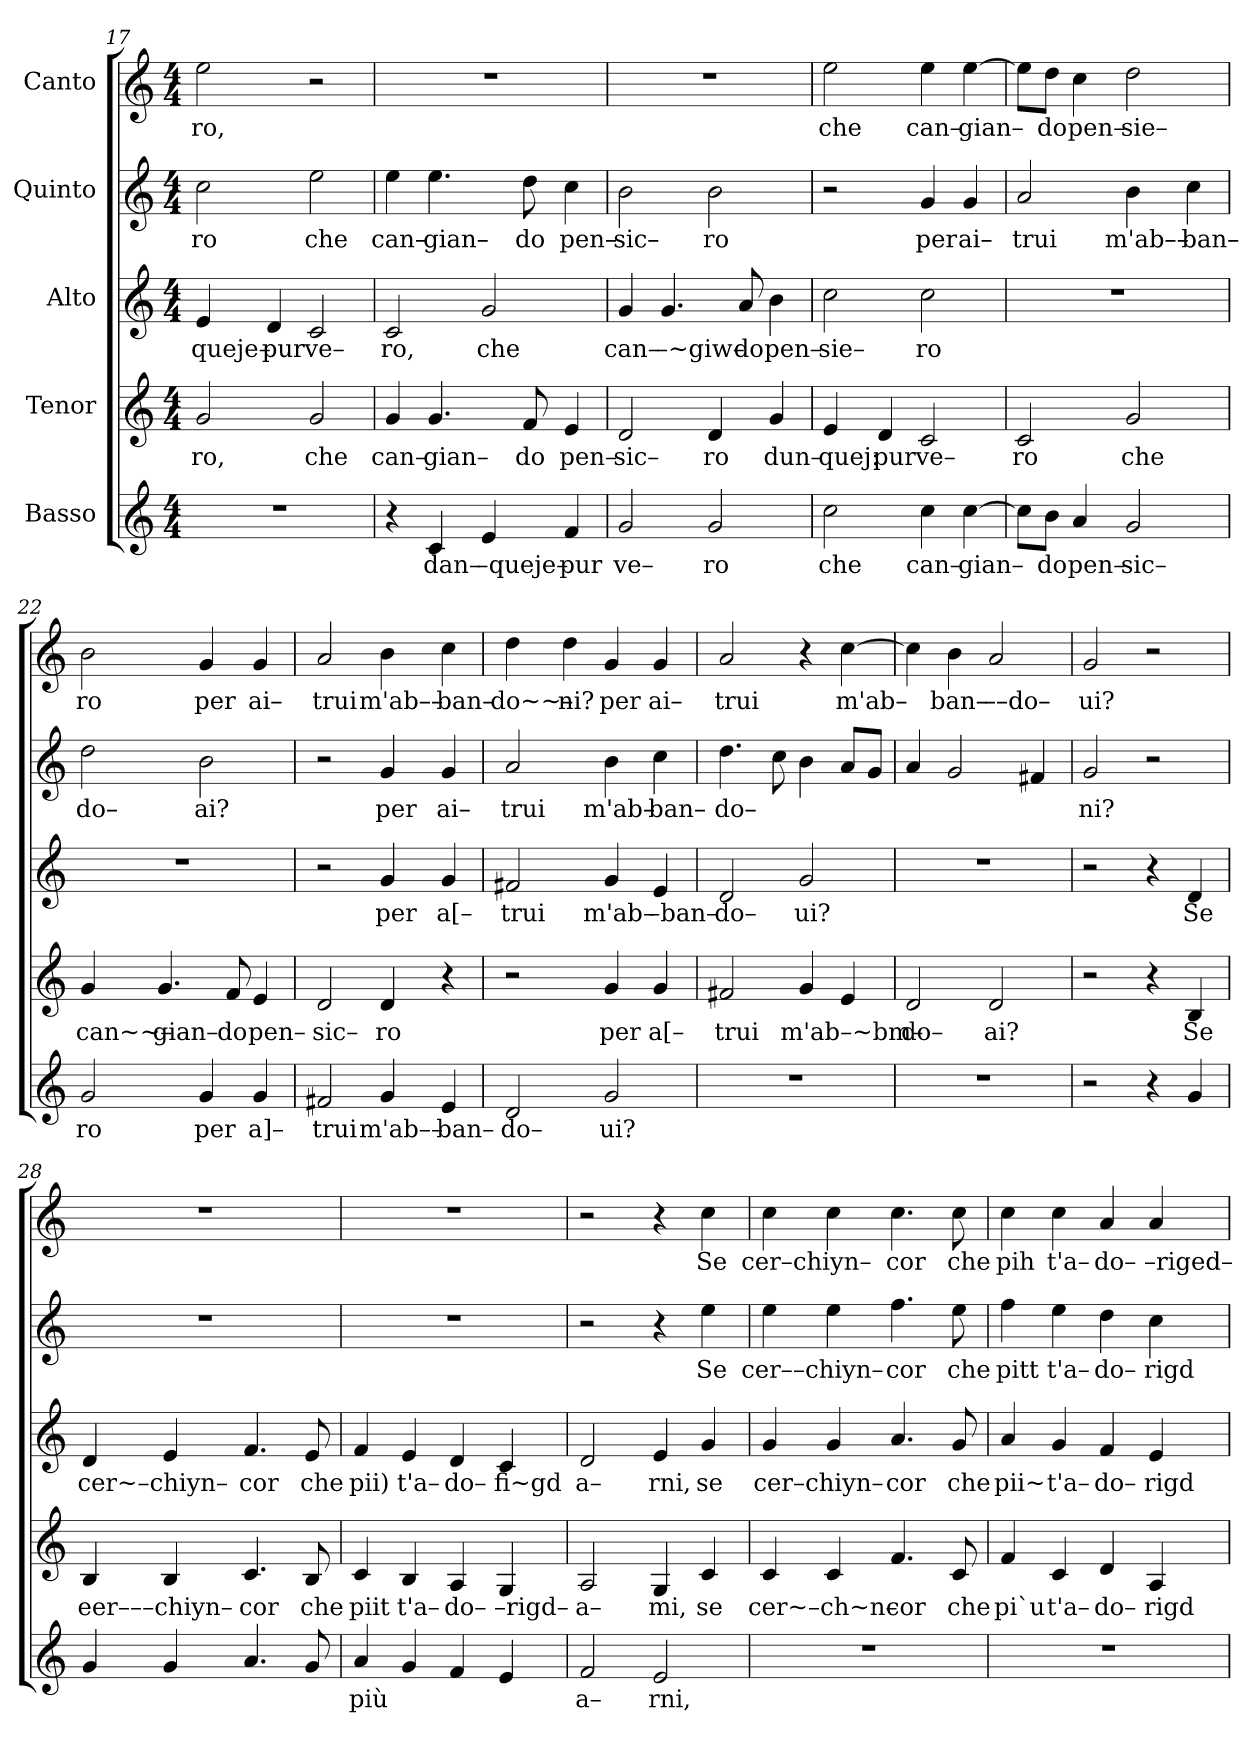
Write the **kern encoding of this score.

**kern	**text	**kern	**text	**kern	**text	**kern	**text	**kern	**text
*part5	*part5	*part4	*part4	*part3	*part3	*part2	*part2	*part1	*part1
*staff5	*staff5	*staff4	*staff4	*staff3	*staff3	*staff2	*staff2	*staff1	*staff1
*I"Basso	*	*I"Tenor	*	*I"Alto	*	*I"Quinto	*	*I"Canto	*
*clefG2	*	*clefG2	*	*clefG2	*	*clefG2	*	*clefG2	*
*k[]	*	*k[]	*	*k[]	*	*k[]	*	*k[]	*
*M4/4	*	*M4/4	*	*M4/4	*	*M4/4	*	*M4/4	*
=17	=17	=17	=17	=17	=17	=17	=17	=17	=17
!	!	!	!LO:LY:b	!	!LO:LY:b	!	!LO:LY:b	!	!LO:LY:b
1r	.	2g/	ro,	4e/	queje–	2cc\	ro	2ee\	ro,
!	!	!	!	!	!LO:LY:b	!	!	!	!
.	.	.	.	4d/	pur	.	.	.	.
!	!	!	!LO:LY:b	!	!LO:LY:b	!	!LO:LY:b	!	!
.	.	2g/	che	2c/	ve–	2ee\	che	2r	.
=18	=18	=18	=18	=18	=18	=18	=18	=18	=18
!	!	!	!LO:LY:b	!	!LO:LY:b	!	!LO:LY:b	!	!
4r	.	4g/	can–	2c/	ro,	4ee\	can–	1r	.
!	!LO:LY:b	!	!LO:LY:b	!	!	!	!LO:LY:b	!	!
4c/	dan–	4.g/	gian–	.	.	4.ee\	gian–	.	.
!	!LO:LY:b	!	!	!	!LO:LY:b	!	!	!	!
4e/	–queje–	.	.	2g/	che	.	.	.	.
!	!	!	!LO:LY:b	!	!	!	!LO:LY:b	!	!
.	.	8f/	do	.	.	8dd\	do	.	.
!	!LO:LY:b	!	!LO:LY:b	!	!	!	!LO:LY:b	!	!
4f/	pur	4e/	pen–	.	.	4cc\	pen–	.	.
=19	=19	=19	=19	=19	=19	=19	=19	=19	=19
!	!LO:LY:b	!	!LO:LY:b	!	!LO:LY:b	!	!LO:LY:b	!	!
2g/	ve–	2d/	sic–	4g/	can–	2b\	sic–	1r	.
!	!	!	!	!	!LO:LY:b	!	!	!	!
.	.	.	.	4.g/	–~giw–	.	.	.	.
!	!LO:LY:b	!	!LO:LY:b	!	!	!	!LO:LY:b	!	!
2g/	ro	4d/	ro	.	.	2b\	ro	.	.
!	!	!	!	!	!LO:LY:b	!	!	!	!
.	.	.	.	8a/	do	.	.	.	.
!	!	!	!LO:LY:b	!	!LO:LY:b	!	!	!	!
.	.	4g/	dun–	4b\	pen–	.	.	.	.
=20	=20	=20	=20	=20	=20	=20	=20	=20	=20
!	!LO:LY:b	!	!LO:LY:b	!	!LO:LY:b	!	!	!	!LO:LY:b
2cc\	che	4e/	quej:	2cc\	sie–	2r	.	2ee\	che
!	!	!	!LO:LY:b	!	!	!	!	!	!
.	.	4d/	pur	.	.	.	.	.	.
!	!LO:LY:b	!	!LO:LY:b	!	!LO:LY:b	!	!LO:LY:b	!	!LO:LY:b
4cc\	can–	2c/	ve–	2cc\	ro	4g/	per	4ee\	can–
!	!LO:LY:b	!	!	!	!	!	!LO:LY:b	!	!LO:LY:b
[4cc\	gian–	.	.	.	.	4g/	ai–	[4ee\	gian–
=21	=21	=21	=21	=21	=21	=21	=21	=21	=21
!	!	!	!LO:LY:b	!	!	!	!LO:LY:b	!	!
8cc\L]	.	2c/	ro	1r	.	2a/	trui	8ee\L]	.
!	!LO:LY:b	!	!	!	!	!	!	!	!LO:LY:b
8b\J	do	.	.	.	.	.	.	8dd\J	do
!	!LO:LY:b	!	!	!	!	!	!	!	!LO:LY:b
4a/	pen–	.	.	.	.	.	.	4cc\	pen–
!	!LO:LY:b	!	!LO:LY:b	!	!	!	!LO:LY:b	!	!LO:LY:b
2g/	sic–	2g/	che	.	.	4b\	m'ab––	2dd\	sie–
!	!	!	!	!	!	!	!LO:LY:b	!	!
.	.	.	.	.	.	4cc\	ban–	.	.
=22	=22	=22	=22	=22	=22	=22	=22	=22	=22
!	!LO:LY:b	!	!LO:LY:b	!	!	!	!LO:LY:b	!	!LO:LY:b
2g/	ro	4g/	can~~–	1r	.	2dd\	do–	2b\	ro
!	!	!	!LO:LY:b	!	!	!	!	!	!
.	.	4.g/	gian–	.	.	.	.	.	.
!	!LO:LY:b	!	!	!	!	!	!LO:LY:b	!	!LO:LY:b
4g/	per	.	.	.	.	2b\	ai?	4g/	per
!	!	!	!LO:LY:b	!	!	!	!	!	!
.	.	8f/	do	.	.	.	.	.	.
!	!LO:LY:b	!	!LO:LY:b	!	!	!	!	!	!LO:LY:b
4g/	a]–	4e/	pen–	.	.	.	.	4g/	ai–
=23	=23	=23	=23	=23	=23	=23	=23	=23	=23
!	!LO:LY:b	!	!LO:LY:b	!	!	!	!	!	!LO:LY:b
2f#X/	trui	2d/	sic–	2r	.	2r	.	2a/	trui
!	!LO:LY:b	!	!LO:LY:b	!	!LO:LY:b	!	!LO:LY:b	!	!LO:LY:b
4g/	m'ab––	4d/	ro	4g/	per	4g/	per	4b\	m'ab––
!	!LO:LY:b	!	!	!	!LO:LY:b	!	!LO:LY:b	!	!LO:LY:b
4e/	ban–	4r	.	4g/	a[–	4g/	ai–	4cc\	ban–
=24	=24	=24	=24	=24	=24	=24	=24	=24	=24
!	!LO:LY:b	!	!	!	!LO:LY:b	!	!LO:LY:b	!	!LO:LY:b
2d/	do–	2r	.	2f#X/	trui	2a/	trui	4dd\	do~~–
!	!	!	!	!	!	!	!	!	!LO:LY:b
.	.	.	.	.	.	.	.	4dd\	ni?
!	!LO:LY:b	!	!LO:LY:b	!	!LO:LY:b	!	!LO:LY:b	!	!LO:LY:b
2g/	ui?	4g/	per	4g/	m'ab–	4b\	m'ab–	4g/	per
!	!	!	!LO:LY:b	!	!LO:LY:b	!	!LO:LY:b	!	!LO:LY:b
.	.	4g/	a[–	4e/	–ban–	4cc\	ban–	4g/	ai–
=25	=25	=25	=25	=25	=25	=25	=25	=25	=25
!	!	!	!LO:LY:b	!	!LO:LY:b	!	!LO:LY:b	!	!LO:LY:b
1r	.	2f#X/	trui	2d/	do–	4.dd\	do–	2a/	trui
.	.	.	.	.	.	8cc\	.	.	.
!	!	!	!LO:LY:b	!	!LO:LY:b	!	!	!	!
.	.	4g/	m'ab–~bm–	2g/	ui?	4b\	.	4r	.
!	!	!	!	!	!	!	!	!	!LO:LY:b
.	.	4e/	.	.	.	8a/L	.	[4cc\	m'ab–
.	.	.	.	.	.	8g/J	.	.	.
=26	=26	=26	=26	=26	=26	=26	=26	=26	=26
!	!	!	!LO:LY:b	!	!	!	!	!	!
1r	.	2d/	do–	1r	.	4a/	.	4cc\]	.
!	!	!	!	!	!	!	!	!	!LO:LY:b
.	.	.	.	.	.	2g/	.	4b\	ban–
!	!	!	!LO:LY:b	!	!	!	!	!	!LO:LY:b
.	.	2d/	ai?	.	.	.	.	2a/	––do–
.	.	.	.	.	.	4f#X/	.	.	.
=27	=27	=27	=27	=27	=27	=27	=27	=27	=27
!	!	!	!	!	!	!	!LO:LY:b	!	!LO:LY:b
2r	.	2r	.	2r	.	2g/	ni?	2g/	ui?
4r	.	4r	.	4r	.	2r	.	2r	.
!	!	!	!LO:LY:b	!	!LO:LY:b	!	!	!	!
4g/	.	4B/	Se	4d/	Se	.	.	.	.
=28	=28	=28	=28	=28	=28	=28	=28	=28	=28
!	!	!	!LO:LY:b	!	!LO:LY:b	!	!	!	!
4g/	.	4B/	eer–––chiyn–	4d/	cer~–chiyn–	1r	.	1r	.
4g/	.	4B/	.	4e/	.	.	.	.	.
!	!	!	!LO:LY:b	!	!LO:LY:b	!	!	!	!
4.a/	.	4.c/	cor	4.f/	cor	.	.	.	.
!	!	!	!LO:LY:b	!	!LO:LY:b	!	!	!	!
8g/	.	8B/	che	8e/	che	.	.	.	.
=29	=29	=29	=29	=29	=29	=29	=29	=29	=29
!	!LO:LY:b	!	!LO:LY:b	!	!LO:LY:b	!	!	!	!
4a/	più	4c/	piit	4f/	pii)	1r	.	1r	.
!	!	!	!LO:LY:b	!	!LO:LY:b	!	!	!	!
4g/	.	4B/	t'a–	4e/	t'a–	.	.	.	.
!	!	!	!LO:LY:b	!	!LO:LY:b	!	!	!	!
4f/	.	4A/	do–	4d/	do–	.	.	.	.
!	!	!	!LO:LY:b	!	!LO:LY:b	!	!	!	!
4e/	.	4G/	–rigd–	4c/	fi~gd	.	.	.	.
=30	=30	=30	=30	=30	=30	=30	=30	=30	=30
!	!LO:LY:b	!	!LO:LY:b	!	!LO:LY:b	!	!	!	!
2f/	a–	2A/	a–	2d/	a–	2r	.	2r	.
!	!LO:LY:b	!	!LO:LY:b	!	!LO:LY:b	!	!	!	!
2e/	rni,	4G/	mi,	4e/	rni,	4r	.	4r	.
!	!	!	!LO:LY:b	!	!LO:LY:b	!	!LO:LY:b	!	!LO:LY:b
.	.	4c/	se	4g/	se	4ee\	Se	4cc\	Se
=31	=31	=31	=31	=31	=31	=31	=31	=31	=31
!	!	!	!LO:LY:b	!	!LO:LY:b	!	!LO:LY:b	!	!LO:LY:b
1r	.	4c/	cer~–ch~n–	4g/	cer–chiyn–	4ee\	cer––chiyn–	4cc\	cer–chiyn–
.	.	4c/	.	4g/	.	4ee\	.	4cc\	.
!	!	!	!LO:LY:b	!	!LO:LY:b	!	!LO:LY:b	!	!LO:LY:b
.	.	4.f/	cor	4.a/	cor	4.ff\	cor	4.cc\	cor
!	!	!	!LO:LY:b	!	!LO:LY:b	!	!LO:LY:b	!	!LO:LY:b
.	.	8c/	che	8g/	che	8ee\	che	8cc\	che
=32	=32	=32	=32	=32	=32	=32	=32	=32	=32
!	!	!	!LO:LY:b	!	!LO:LY:b	!	!LO:LY:b	!	!LO:LY:b
1r	.	4f/	pi`u	4a/	pii~	4ff\	pitt	4cc\	pih
!	!	!	!LO:LY:b	!	!LO:LY:b	!	!LO:LY:b	!	!LO:LY:b
.	.	4c/	t'a–	4g/	t'a–	4ee\	t'a–	4cc\	t'a–
!	!	!	!LO:LY:b	!	!LO:LY:b	!	!LO:LY:b	!	!LO:LY:b
.	.	4d/	do–	4f/	do–	4dd\	do–	4a/	do–
!	!	!	!LO:LY:b	!	!LO:LY:b	!	!LO:LY:b	!	!LO:LY:b
.	.	4A/	rigd	4e/	rigd	4cc\	rigd	4a/	–riged–
=	=	=	=	=	=	=	=	=	=
*-	*-	*-	*-	*-	*-	*-	*-	*-	*-
